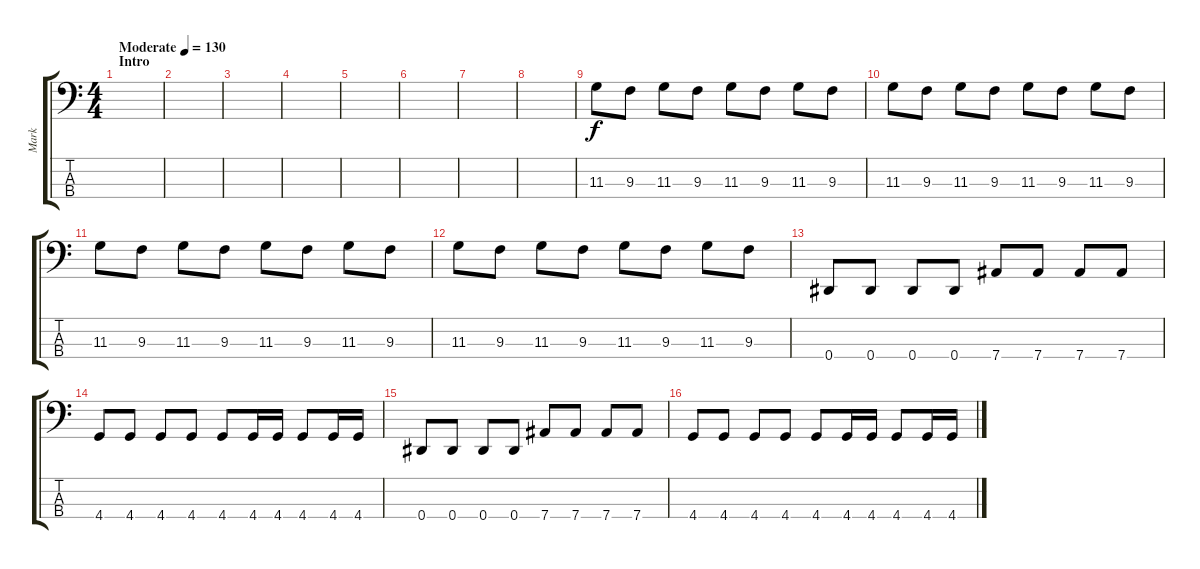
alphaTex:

\track ("Mark" "Mark") {instrument electricbassfinger}
\staff {score tabs}
\tuning (Gb2 Db2 Ab1 Eb1) {hide}
\ts (4 4)
\section ("" "Intro")
\tempo (130 "Moderate")
\clef f4
\ks c
|
|
|
|
|
|
|
|
11.3.8 9.3.8 11.3.8 9.3.8 11.3.8 9.3.8 11.3.8 9.3.8 |
11.3.8 9.3.8 11.3.8 9.3.8 11.3.8 9.3.8 11.3.8 9.3.8 |
11.3.8 9.3.8 11.3.8 9.3.8 11.3.8 9.3.8 11.3.8 9.3.8 |
11.3.8 9.3.8 11.3.8 9.3.8 11.3.8 9.3.8 11.3.8 9.3.8 |
0.4.8 0.4.8 0.4.8 0.4.8 7.4.8 7.4.8 7.4.8 7.4.8 |
4.4.8 4.4.8 4.4.8 4.4.8 4.4.8 4.4.16 4.4.16 4.4.8 4.4.16 4.4.16 |
0.4.8 0.4.8 0.4.8 0.4.8 7.4.8 7.4.8 7.4.8 7.4.8 |
4.4.8 4.4.8 4.4.8 4.4.8 4.4.8 4.4.16 4.4.16 4.4.8 4.4.16 4.4.16
